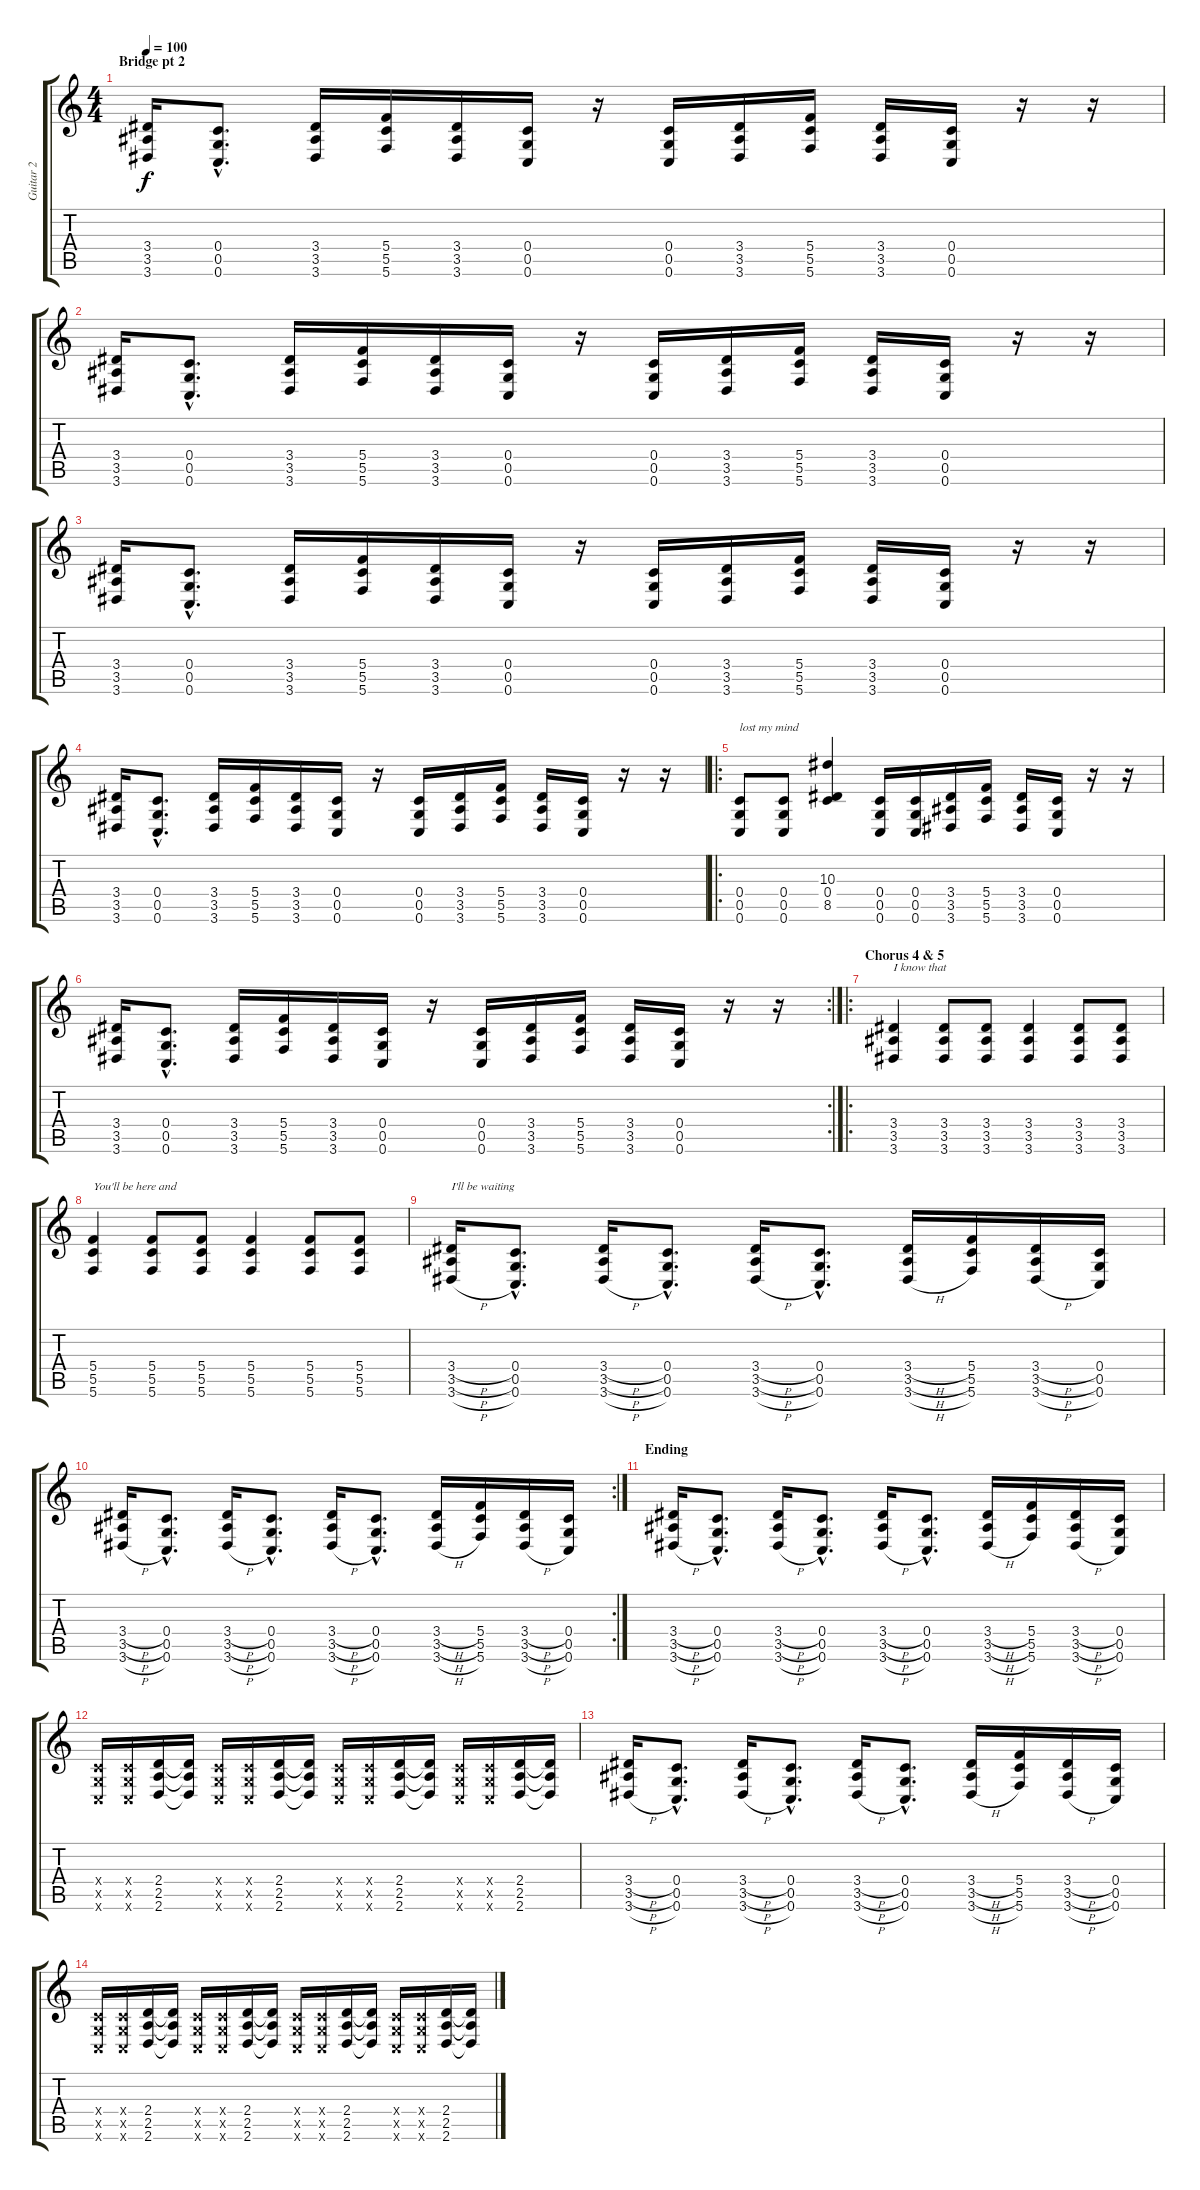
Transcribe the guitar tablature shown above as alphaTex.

\track ("Guitar 2" "Guitar 2") {instrument distortionguitar}
\staff {score tabs}
\tuning (D4 A3 F3 C3 G2 C2) {hide}
\ts (4 4)
\section ("" "Bridge pt 2")
\tempo 100
\clef g2
\ks c
(3.4 3.5 3.6).16{dy f} (0.4{hac} 0.5{hac} 0.6{hac}).8{d} (3.4 3.5 3.6).16 (5.4 5.5 5.6).16 (3.4 3.5 3.6).16 (0.4 0.5 0.6).16 r.16 (0.4 0.5 0.6).16 (3.4 3.5 3.6).16 (5.4 5.5 5.6).16 (3.4 3.5 3.6).16 (0.4 0.5 0.6).16 r.16 r.16 |
(3.4 3.5 3.6).16 (0.4{hac} 0.5{hac} 0.6{hac}).8{d} (3.4 3.5 3.6).16 (5.4 5.5 5.6).16 (3.4 3.5 3.6).16 (0.4 0.5 0.6).16 r.16 (0.4 0.5 0.6).16 (3.4 3.5 3.6).16 (5.4 5.5 5.6).16 (3.4 3.5 3.6).16 (0.4 0.5 0.6).16 r.16 r.16 |
(3.4 3.5 3.6).16 (0.4{hac} 0.5{hac} 0.6{hac}).8{d} (3.4 3.5 3.6).16 (5.4 5.5 5.6).16 (3.4 3.5 3.6).16 (0.4 0.5 0.6).16 r.16 (0.4 0.5 0.6).16 (3.4 3.5 3.6).16 (5.4 5.5 5.6).16 (3.4 3.5 3.6).16 (0.4 0.5 0.6).16 r.16 r.16 |
(3.4 3.5 3.6).16 (0.4{hac} 0.5{hac} 0.6{hac}).8{d} (3.4 3.5 3.6).16 (5.4 5.5 5.6).16 (3.4 3.5 3.6).16 (0.4 0.5 0.6).16 r.16 (0.4 0.5 0.6).16 (3.4 3.5 3.6).16 (5.4 5.5 5.6).16 (3.4 3.5 3.6).16 (0.4 0.5 0.6).16 r.16 r.16 |
\ro
(0.4 0.5 0.6).8{txt "lost my mind"} (0.4 0.5 0.6).8 (10.3 0.4 8.5).4 (0.4 0.5 0.6).16 (0.4 0.5 0.6).16 (3.4 3.5 3.6).16 (5.4 5.5 5.6).16 (3.4 3.5 3.6).16 (0.4 0.5 0.6).16 r.16 r.16 |
\rc 2
(3.4 3.5 3.6).16 (0.4{hac} 0.5{hac} 0.6{hac}).8{d} (3.4 3.5 3.6).16 (5.4 5.5 5.6).16 (3.4 3.5 3.6).16 (0.4 0.5 0.6).16 r.16 (0.4 0.5 0.6).16 (3.4 3.5 3.6).16 (5.4 5.5 5.6).16 (3.4 3.5 3.6).16 (0.4 0.5 0.6).16 r.16 r.16 |
\ro
\section ("" "Chorus 4 & 5")
(3.4 3.5 3.6).4{txt "I know that"} (3.4 3.5 3.6).8 (3.4 3.5 3.6).8 (3.4 3.5 3.6).4 (3.4 3.5 3.6).8 (3.4 3.5 3.6).8 |
(5.4 5.5 5.6).4{txt "You'll be here and"} (5.4 5.5 5.6).8 (5.4 5.5 5.6).8 (5.4 5.5 5.6).4 (5.4 5.5 5.6).8 (5.4 5.5 5.6).8 |
(3.4{h} 3.5{h} 3.6{h}).16{txt "I'll be waiting"} (0.4{hac} 0.5{hac} 0.6{hac}).8{d} (3.4{h} 3.5{h} 3.6{h}).16 (0.4{hac} 0.5{hac} 0.6{hac}).8{d} (3.4{h} 3.5{h} 3.6{h}).16 (0.4{hac} 0.5{hac} 0.6{hac}).8{d} (3.4{h} 3.5{h} 3.6{h}).16 (5.4 5.5 5.6).16 (3.4{h} 3.5{h} 3.6{h}).16 (0.4 0.5 0.6).16 |
\rc 2
(3.4{h} 3.5{h} 3.6{h}).16 (0.4{hac} 0.5{hac} 0.6{hac}).8{d} (3.4{h} 3.5{h} 3.6{h}).16 (0.4{hac} 0.5{hac} 0.6{hac}).8{d} (3.4{h} 3.5{h} 3.6{h}).16 (0.4{hac} 0.5{hac} 0.6{hac}).8{d} (3.4{h} 3.5{h} 3.6{h}).16 (5.4 5.5 5.6).16 (3.4{h} 3.5{h} 3.6{h}).16 (0.4 0.5 0.6).16 |
\section ("" "Ending")
(3.4{h} 3.5{h} 3.6{h}).16 (0.4{hac} 0.5{hac} 0.6{hac}).8{d} (3.4{h} 3.5{h} 3.6{h}).16 (0.4{hac} 0.5{hac} 0.6{hac}).8{d} (3.4{h} 3.5{h} 3.6{h}).16 (0.4{hac} 0.5{hac} 0.6{hac}).8{d} (3.4{h} 3.5{h} 3.6{h}).16 (5.4 5.5 5.6).16 (3.4{h} 3.5{h} 3.6{h}).16 (0.4 0.5 0.6).16 |
(0.4{x} 0.5{x} 0.6{x}).16 (0.4{x} 0.5{x} 0.6{x}).16 (2.4 2.5 2.6).16 (2.4{t} 2.5{t} 2.6{t}).16 (0.4{x} 0.5{x} 0.6{x}).16 (0.4{x} 0.5{x} 0.6{x}).16 (2.4 2.5 2.6).16 (2.4{t} 2.5{t} 2.6{t}).16 (0.4{x} 0.5{x} 0.6{x}).16 (0.4{x} 0.5{x} 0.6{x}).16 (2.4 2.5 2.6).16 (2.4{t} 2.5{t} 2.6{t}).16 (0.4{x} 0.5{x} 0.6{x}).16 (0.4{x} 0.5{x} 0.6{x}).16 (2.4 2.5 2.6).16 (2.4{t} 2.5{t} 2.6{t}).16 |
(3.4{h} 3.5{h} 3.6{h}).16 (0.4{hac} 0.5{hac} 0.6{hac}).8{d} (3.4{h} 3.5{h} 3.6{h}).16 (0.4{hac} 0.5{hac} 0.6{hac}).8{d} (3.4{h} 3.5{h} 3.6{h}).16 (0.4{hac} 0.5{hac} 0.6{hac}).8{d} (3.4{h} 3.5{h} 3.6{h}).16 (5.4 5.5 5.6).16 (3.4{h} 3.5{h} 3.6{h}).16 (0.4 0.5 0.6).16 |
(0.4{x} 0.5{x} 0.6{x}).16 (0.4{x} 0.5{x} 0.6{x}).16 (2.4 2.5 2.6).16 (2.4{t} 2.5{t} 2.6{t}).16 (0.4{x} 0.5{x} 0.6{x}).16 (0.4{x} 0.5{x} 0.6{x}).16 (2.4 2.5 2.6).16 (2.4{t} 2.5{t} 2.6{t}).16 (0.4{x} 0.5{x} 0.6{x}).16 (0.4{x} 0.5{x} 0.6{x}).16 (2.4 2.5 2.6).16 (2.4{t} 2.5{t} 2.6{t}).16 (0.4{x} 0.5{x} 0.6{x}).16 (0.4{x} 0.5{x} 0.6{x}).16 (2.4 2.5 2.6).16 (2.4{t} 2.5{t} 2.6{t}).16
